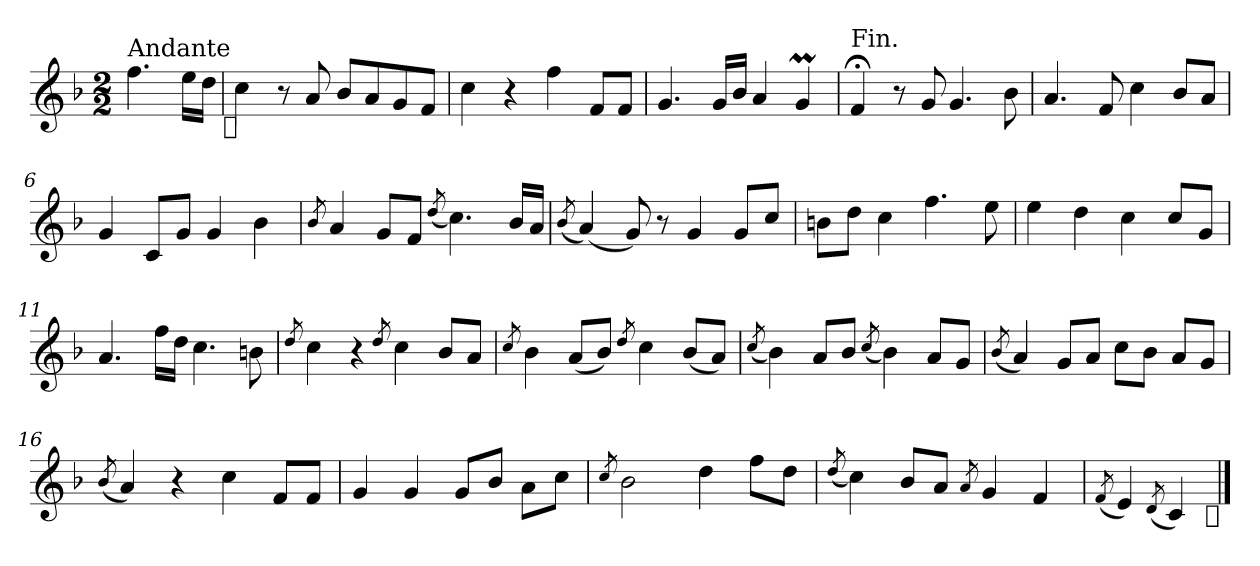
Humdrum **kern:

**kern
*part1
*staff1
*clefG2
*k[b-]
*F:
*M2/2
=
!LO:TX:a:t=Andante
4.ff\
16ee\LL
16dd\JJ
!LO:TX:b:t=𝄋
=1
4cc\
8r
8a/
8b-/L
8a/
8g/
8f/J
=2
4cc\
4r
4ff\
8f/L
8f/J
=3
4.g/
16g/LL
16b-/JJ
4a/
4gM/
=4
!LO:TX:a:t=Fin.
4f;</
8r
8g/
4.g/
8b-\
!!LO:LB:g=z
=5
4.a/
8f/
4cc\
8b-/L
8a/J
=6
4g/
8c/L
8g/J
4g/
4b-\
=7
8qb-/
4a/
8g/L
8f/J
(<8qdd/
4.cc\)
16b-/LL
16a/JJ
=8
(<8qb-/
(<4a/)
8g/)
8r
4g/
8g/L
8cc/J
=9
8bn\L
8dd\J
4cc\
4.ff\
8ee\
!!LO:LB:g=z
=10
4ee\
4dd\
4cc\
8cc/L
8g/J
=11
4.a/
16ff\LL
16dd\JJ
4.cc\
8bn\
=12
8qdd/
4cc\
4r
8qdd/
4cc\
8b-/L
8a/J
=13
8qcc/
4b-\
(<8a/L
8b-/J)
8qdd/
4cc\
(<8b-/L
8a/J)
=14
(<8qcc/
4b-\)
8a/L
8b-/J
(<8qcc/
4b-\)
8a/L
8g/J
!!LO:LB:g=z
=15
(<8qb-/
4a/)
8g/L
8a/J
8cc\L
8b-\J
8a/L
8g/J
=16
(<8qb-/
4a/)
4r
4cc\
8f/L
8f/J
=17
4g/
4g/
8g/L
8b-/J
8a\L
8cc\J
=18
8qcc/
2b-\
4dd\
8ff\L
8dd\J
=19
(<8qdd/
4cc\)
8b-/L
8a/J
(<8qa/
4g/
4f/
!!LO:LB:g=z
=20
(<8qf/
4e/)
(<8qd/
4c/)
!LO:TX:b:t=𝄋
==
*-
